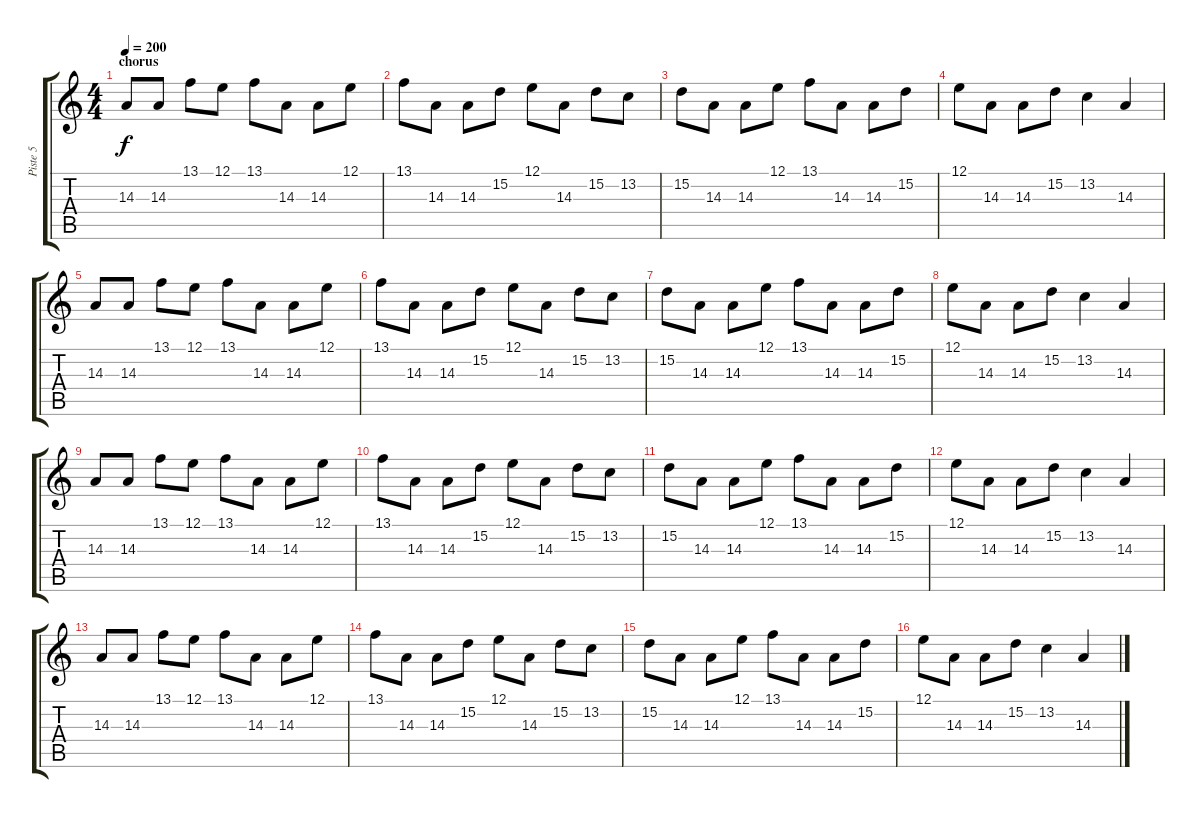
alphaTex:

\track ("Piste 5" "Piste 5") {instrument pad1newage}
\staff {score tabs}
\tuning (E4 B3 G3 D3 A2 D2) {hide}
\ts (4 4)
\section ("" "chorus")
\tempo 200
\clef g2
\ks c
14.3.8{dy f} 14.3.8 13.1.8 12.1.8 13.1.8 14.3.8 14.3.8 12.1.8 |
13.1.8 14.3.8 14.3.8 15.2.8 12.1.8 14.3.8 15.2.8 13.2.8 |
15.2.8 14.3.8 14.3.8 12.1.8 13.1.8 14.3.8 14.3.8 15.2.8 |
12.1.8 14.3.8 14.3.8 15.2.8 13.2.4 14.3.4 |
14.3.8 14.3.8 13.1.8 12.1.8 13.1.8 14.3.8 14.3.8 12.1.8 |
13.1.8 14.3.8 14.3.8 15.2.8 12.1.8 14.3.8 15.2.8 13.2.8 |
15.2.8 14.3.8 14.3.8 12.1.8 13.1.8 14.3.8 14.3.8 15.2.8 |
12.1.8 14.3.8 14.3.8 15.2.8 13.2.4 14.3.4 |
14.3.8 14.3.8 13.1.8 12.1.8 13.1.8 14.3.8 14.3.8 12.1.8 |
13.1.8 14.3.8 14.3.8 15.2.8 12.1.8 14.3.8 15.2.8 13.2.8 |
15.2.8 14.3.8 14.3.8 12.1.8 13.1.8 14.3.8 14.3.8 15.2.8 |
12.1.8 14.3.8 14.3.8 15.2.8 13.2.4 14.3.4 |
14.3.8 14.3.8 13.1.8 12.1.8 13.1.8 14.3.8 14.3.8 12.1.8 |
13.1.8 14.3.8 14.3.8 15.2.8 12.1.8 14.3.8 15.2.8 13.2.8 |
15.2.8 14.3.8 14.3.8 12.1.8 13.1.8 14.3.8 14.3.8 15.2.8 |
12.1.8 14.3.8 14.3.8 15.2.8 13.2.4 14.3.4
